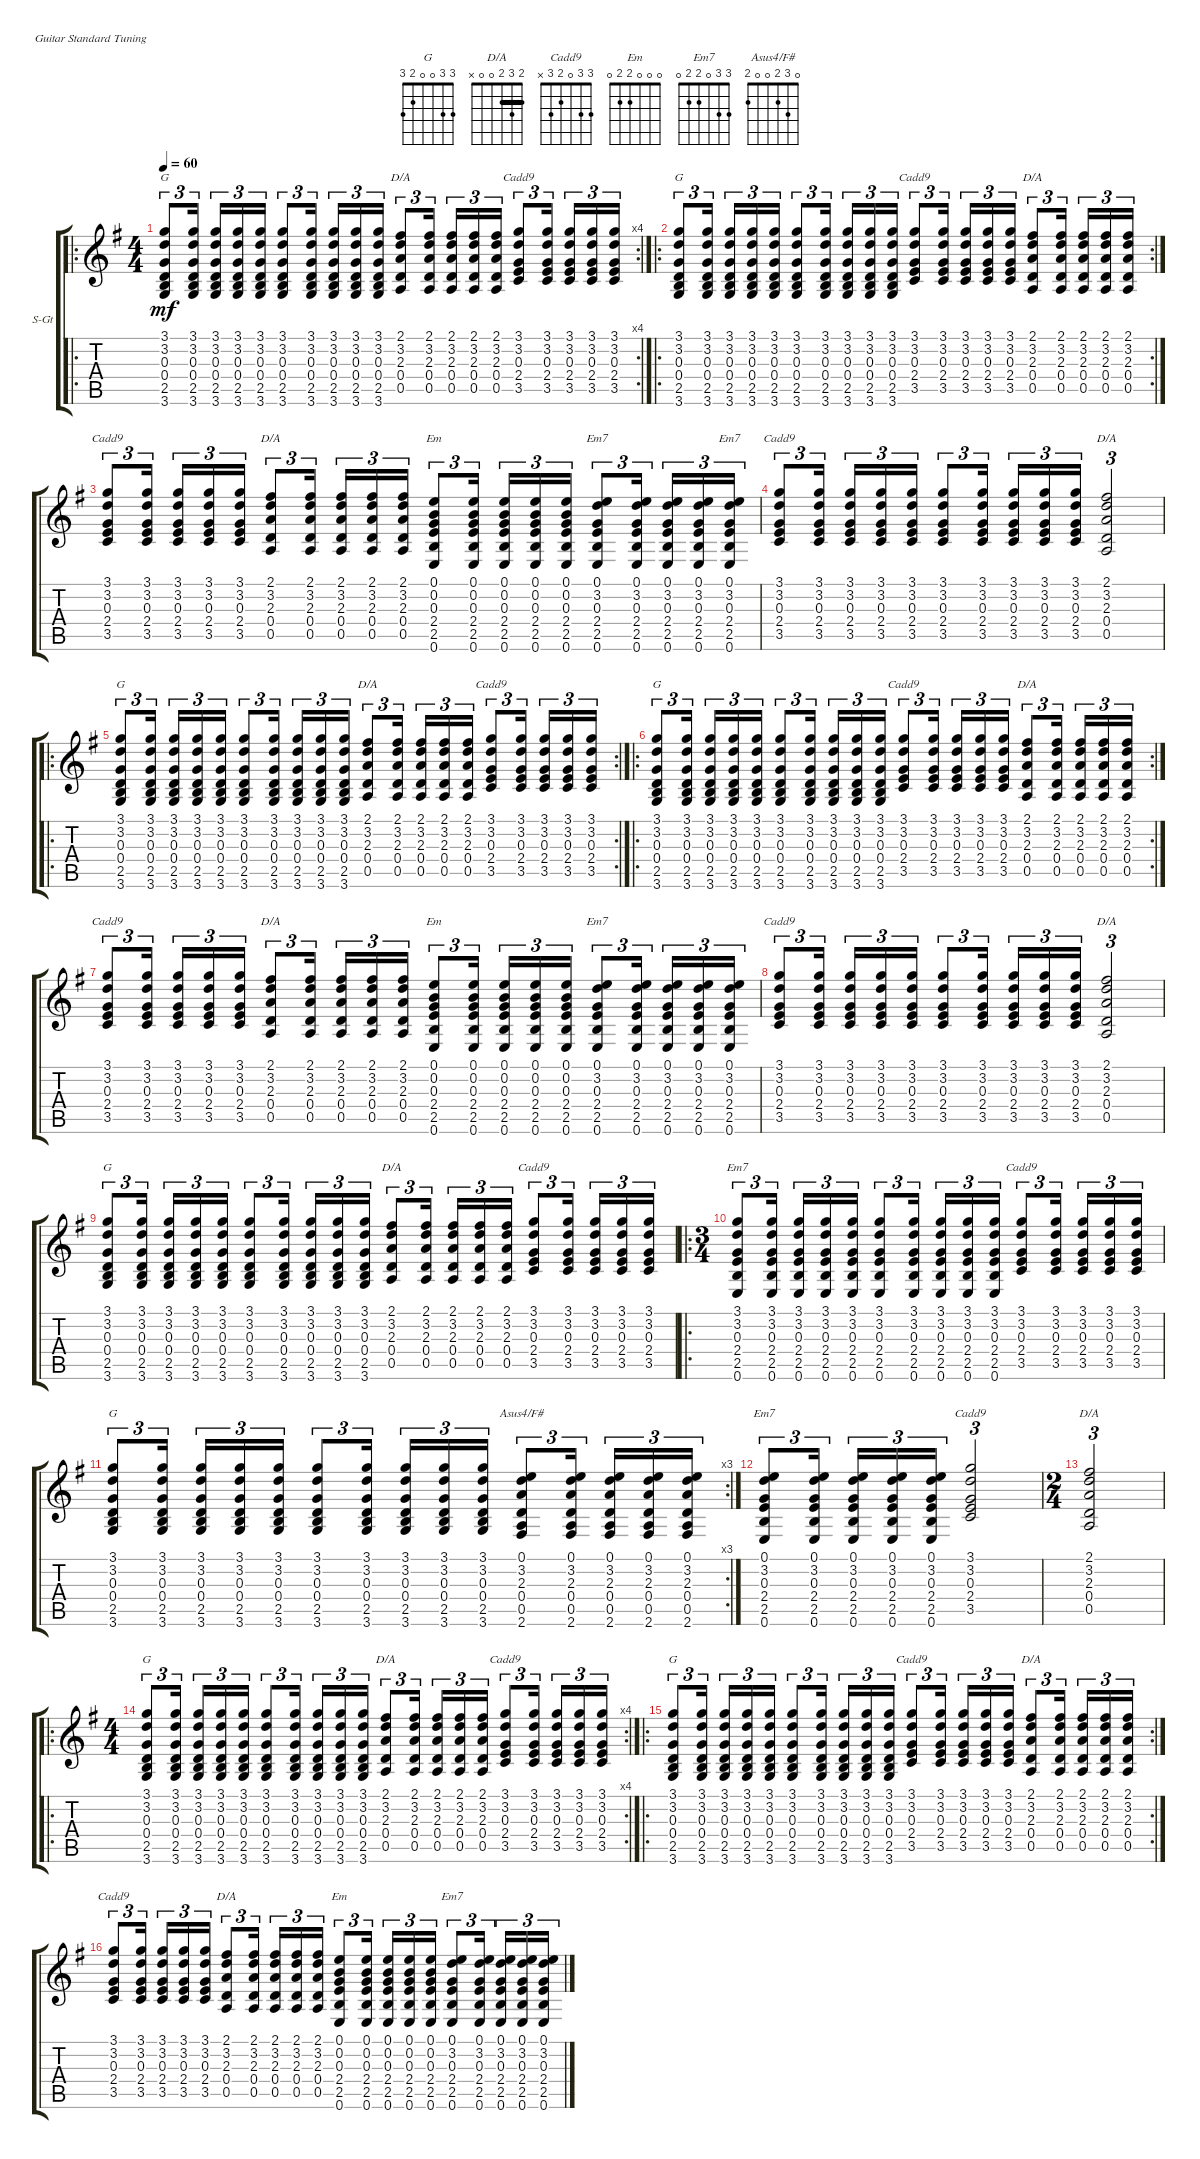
\defaultSystemsLayout 4
\bracketExtendMode groupsimilarinstruments
\firstSystemTrackNameOrientation horizontal
\otherSystemsTrackNameOrientation horizontal
\track ("Steel Guitar" "S-Gt") {instrument acousticguitarsteel}
\staff {score tabs}
\tuning (E4 B3 G3 D3 A2 E2)
\chord ("G" 3 3 0 0 2 3)
\chord ("D/A" 2 3 2 0 0 x) {barre 2}
\chord ("Cadd9" 3 3 0 2 3 x)
\chord ("Em" 0 0 0 2 2 0)
\chord ("Em7" 0 3 0 2 2 0)
\chord ("Em7" 3 3 0 2 2 0)
\chord ("Asus4/F#" 0 3 2 0 0 2)
\ro
\rc 4
\ts (4 4)
\tempo 60
\clef g2
\ks g
(3.6 2.5 0.4 0.3 3.2 3.1).8{tu (3 2) ch "G" dy mf instrument acousticguitarsteel} (3.6 2.5 0.4 0.3 3.2 3.1).16{tu (3 2)} (3.6 2.5 0.4 0.3 3.2 3.1).16{tu (3 2)} (3.6 2.5 0.4 0.3 3.2 3.1).16{tu (3 2)} (3.6 2.5 0.4 0.3 3.2 3.1).16{tu (3 2)} (3.6 2.5 0.4 0.3 3.2 3.1).8{tu (3 2)} (3.6 2.5 0.4 0.3 3.2 3.1).16{tu (3 2)} (3.6 2.5 0.4 0.3 3.2 3.1).16{tu (3 2)} (3.6 2.5 0.4 0.3 3.2 3.1).16{tu (3 2)} (3.6 2.5 0.4 0.3 3.2 3.1).16{tu (3 2)} (0.4 2.3 3.2 2.1 0.5).8{tu (3 2) ch "D/A"} (0.4 2.3 3.2 2.1 0.5).16{tu (3 2)} (0.4 2.3 3.2 2.1 0.5).16{tu (3 2)} (0.4 2.3 3.2 2.1 0.5).16{tu (3 2)} (0.4 2.3 3.2 2.1 0.5).16{tu (3 2)} (3.5 2.4 0.3 3.2 3.1).8{tu (3 2) ch "Cadd9"} (3.5 2.4 0.3 3.2 3.1).16{tu (3 2)} (3.5 2.4 0.3 3.2 3.1).16{tu (3 2)} (3.5 2.4 0.3 3.2 3.1).16{tu (3 2)} (3.5 2.4 0.3 3.2 3.1).16{tu (3 2)} |
\ro
\rc 2
(3.6 2.5 0.4 0.3 3.2 3.1).8{tu (3 2) ch "G"} (3.6 2.5 0.4 0.3 3.2 3.1).16{tu (3 2)} (3.6 2.5 0.4 0.3 3.2 3.1).16{tu (3 2)} (3.6 2.5 0.4 0.3 3.2 3.1).16{tu (3 2)} (3.6 2.5 0.4 0.3 3.2 3.1).16{tu (3 2)} (3.6 2.5 0.4 0.3 3.2 3.1).8{tu (3 2)} (3.6 2.5 0.4 0.3 3.2 3.1).16{tu (3 2)} (3.6 2.5 0.4 0.3 3.2 3.1).16{tu (3 2)} (3.6 2.5 0.4 0.3 3.2 3.1).16{tu (3 2)} (3.6 2.5 0.4 0.3 3.2 3.1).16{tu (3 2)} (3.5 2.4 0.3 3.2 3.1).8{tu (3 2) ch "Cadd9"} (3.5 2.4 0.3 3.2 3.1).16{tu (3 2)} (3.5 2.4 0.3 3.2 3.1).16{tu (3 2)} (3.5 2.4 0.3 3.2 3.1).16{tu (3 2)} (3.5 2.4 0.3 3.2 3.1).16{tu (3 2)} (0.4 2.3 3.2 2.1 0.5).8{tu (3 2) ch "D/A"} (0.4 2.3 3.2 2.1 0.5).16{tu (3 2)} (0.4 2.3 3.2 2.1 0.5).16{tu (3 2)} (0.4 2.3 3.2 2.1 0.5).16{tu (3 2)} (0.4 2.3 3.2 2.1 0.5).16{tu (3 2)} |
(3.5 2.4 0.3 3.2 3.1).8{tu (3 2) ch "Cadd9"} (3.5 2.4 0.3 3.2 3.1).16{tu (3 2)} (3.5 2.4 0.3 3.2 3.1).16{tu (3 2)} (3.5 2.4 0.3 3.2 3.1).16{tu (3 2)} (3.5 2.4 0.3 3.2 3.1).16{tu (3 2)} (0.4 2.3 3.2 2.1 0.5).8{tu (3 2) ch "D/A"} (0.4 2.3 3.2 2.1 0.5).16{tu (3 2)} (0.4 2.3 3.2 2.1 0.5).16{tu (3 2)} (0.4 2.3 3.2 2.1 0.5).16{tu (3 2)} (0.4 2.3 3.2 2.1 0.5).16{tu (3 2)} (0.6 2.5 2.4 0.3 0.2 0.1).8{tu (3 2) ch "Em"} (0.6 2.5 2.4 0.3 0.2 0.1).16{tu (3 2)} (0.6 2.5 2.4 0.3 0.2 0.1).16{tu (3 2)} (0.6 2.5 2.4 0.3 0.2 0.1).16{tu (3 2)} (0.6 2.5 2.4 0.3 0.2 0.1).16{tu (3 2)} (0.6 2.5 2.4 0.3 3.2 0.1).8{tu (3 2) ch "Em7"} (0.6 2.5 2.4 0.3 3.2 0.1).16{tu (3 2)} (0.6 2.5 2.4 0.3 3.2 0.1).16{tu (3 2)} (0.6 2.5 2.4 0.3 3.2 0.1).16{tu (3 2)} (0.6 2.5 2.4 0.3 3.2 0.1).16{tu (3 2) ch "Em7"} |
(3.5 2.4 0.3 3.2 3.1).8{tu (3 2) ch "Cadd9"} (3.5 2.4 0.3 3.2 3.1).16{tu (3 2)} (3.5 2.4 0.3 3.2 3.1).16{tu (3 2)} (3.5 2.4 0.3 3.2 3.1).16{tu (3 2)} (3.5 2.4 0.3 3.2 3.1).16{tu (3 2)} (3.5 2.4 0.3 3.2 3.1).8{tu (3 2)} (3.5 2.4 0.3 3.2 3.1).16{tu (3 2)} (3.5 2.4 0.3 3.2 3.1).16{tu (3 2)} (3.5 2.4 0.3 3.2 3.1).16{tu (3 2)} (3.5 2.4 0.3 3.2 3.1).16{tu (3 2)} (0.5 0.4 2.3 3.2 2.1).2{tu (3 2) ch "D/A"} |
\ro
\rc 2
(3.6 2.5 0.4 0.3 3.2 3.1).8{tu (3 2) ch "G"} (3.6 2.5 0.4 0.3 3.2 3.1).16{tu (3 2)} (3.6 2.5 0.4 0.3 3.2 3.1).16{tu (3 2)} (3.6 2.5 0.4 0.3 3.2 3.1).16{tu (3 2)} (3.6 2.5 0.4 0.3 3.2 3.1).16{tu (3 2)} (3.6 2.5 0.4 0.3 3.2 3.1).8{tu (3 2)} (3.6 2.5 0.4 0.3 3.2 3.1).16{tu (3 2)} (3.6 2.5 0.4 0.3 3.2 3.1).16{tu (3 2)} (3.6 2.5 0.4 0.3 3.2 3.1).16{tu (3 2)} (3.6 2.5 0.4 0.3 3.2 3.1).16{tu (3 2)} (0.4 2.3 3.2 2.1 0.5).8{tu (3 2) ch "D/A"} (0.4 2.3 3.2 2.1 0.5).16{tu (3 2)} (0.4 2.3 3.2 2.1 0.5).16{tu (3 2)} (0.4 2.3 3.2 2.1 0.5).16{tu (3 2)} (0.4 2.3 3.2 2.1 0.5).16{tu (3 2)} (3.5 2.4 0.3 3.2 3.1).8{tu (3 2) ch "Cadd9"} (3.5 2.4 0.3 3.2 3.1).16{tu (3 2)} (3.5 2.4 0.3 3.2 3.1).16{tu (3 2)} (3.5 2.4 0.3 3.2 3.1).16{tu (3 2)} (3.5 2.4 0.3 3.2 3.1).16{tu (3 2)} |
\ro
\rc 2
(3.6 2.5 0.4 0.3 3.2 3.1).8{tu (3 2) ch "G"} (3.6 2.5 0.4 0.3 3.2 3.1).16{tu (3 2)} (3.6 2.5 0.4 0.3 3.2 3.1).16{tu (3 2)} (3.6 2.5 0.4 0.3 3.2 3.1).16{tu (3 2)} (3.6 2.5 0.4 0.3 3.2 3.1).16{tu (3 2)} (3.6 2.5 0.4 0.3 3.2 3.1).8{tu (3 2)} (3.6 2.5 0.4 0.3 3.2 3.1).16{tu (3 2)} (3.6 2.5 0.4 0.3 3.2 3.1).16{tu (3 2)} (3.6 2.5 0.4 0.3 3.2 3.1).16{tu (3 2)} (3.6 2.5 0.4 0.3 3.2 3.1).16{tu (3 2)} (3.5 2.4 0.3 3.2 3.1).8{tu (3 2) ch "Cadd9"} (3.5 2.4 0.3 3.2 3.1).16{tu (3 2)} (3.5 2.4 0.3 3.2 3.1).16{tu (3 2)} (3.5 2.4 0.3 3.2 3.1).16{tu (3 2)} (3.5 2.4 0.3 3.2 3.1).16{tu (3 2)} (0.4 2.3 3.2 2.1 0.5).8{tu (3 2) ch "D/A"} (0.4 2.3 3.2 2.1 0.5).16{tu (3 2)} (0.4 2.3 3.2 2.1 0.5).16{tu (3 2)} (0.4 2.3 3.2 2.1 0.5).16{tu (3 2)} (0.4 2.3 3.2 2.1 0.5).16{tu (3 2)} |
(3.5 2.4 0.3 3.2 3.1).8{tu (3 2) ch "Cadd9"} (3.5 2.4 0.3 3.2 3.1).16{tu (3 2)} (3.5 2.4 0.3 3.2 3.1).16{tu (3 2)} (3.5 2.4 0.3 3.2 3.1).16{tu (3 2)} (3.5 2.4 0.3 3.2 3.1).16{tu (3 2)} (0.4 2.3 3.2 2.1 0.5).8{tu (3 2) ch "D/A"} (0.4 2.3 3.2 2.1 0.5).16{tu (3 2)} (0.4 2.3 3.2 2.1 0.5).16{tu (3 2)} (0.4 2.3 3.2 2.1 0.5).16{tu (3 2)} (0.4 2.3 3.2 2.1 0.5).16{tu (3 2)} (0.6 2.5 2.4 0.3 0.2 0.1).8{tu (3 2) ch "Em"} (0.6 2.5 2.4 0.3 0.2 0.1).16{tu (3 2)} (0.6 2.5 2.4 0.3 0.2 0.1).16{tu (3 2)} (0.6 2.5 2.4 0.3 0.2 0.1).16{tu (3 2)} (0.6 2.5 2.4 0.3 0.2 0.1).16{tu (3 2)} (0.6 2.5 2.4 0.3 3.2 0.1).8{tu (3 2) ch "Em7"} (0.6 2.5 2.4 0.3 3.2 0.1).16{tu (3 2)} (0.6 2.5 2.4 0.3 3.2 0.1).16{tu (3 2)} (0.6 2.5 2.4 0.3 3.2 0.1).16{tu (3 2)} (0.6 2.5 2.4 0.3 3.2 0.1).16{tu (3 2)} |
(3.5 2.4 0.3 3.2 3.1).8{tu (3 2) ch "Cadd9"} (3.5 2.4 0.3 3.2 3.1).16{tu (3 2)} (3.5 2.4 0.3 3.2 3.1).16{tu (3 2)} (3.5 2.4 0.3 3.2 3.1).16{tu (3 2)} (3.5 2.4 0.3 3.2 3.1).16{tu (3 2)} (3.5 2.4 0.3 3.2 3.1).8{tu (3 2)} (3.5 2.4 0.3 3.2 3.1).16{tu (3 2)} (3.5 2.4 0.3 3.2 3.1).16{tu (3 2)} (3.5 2.4 0.3 3.2 3.1).16{tu (3 2)} (3.5 2.4 0.3 3.2 3.1).16{tu (3 2)} (0.5 0.4 2.3 3.2 2.1).2{tu (3 2) ch "D/A"} |
(3.6 2.5 0.4 0.3 3.2 3.1).8{tu (3 2) ch "G"} (3.6 2.5 0.4 0.3 3.2 3.1).16{tu (3 2)} (3.6 2.5 0.4 0.3 3.2 3.1).16{tu (3 2)} (3.6 2.5 0.4 0.3 3.2 3.1).16{tu (3 2)} (3.6 2.5 0.4 0.3 3.2 3.1).16{tu (3 2)} (3.6 2.5 0.4 0.3 3.2 3.1).8{tu (3 2)} (3.6 2.5 0.4 0.3 3.2 3.1).16{tu (3 2)} (3.6 2.5 0.4 0.3 3.2 3.1).16{tu (3 2)} (3.6 2.5 0.4 0.3 3.2 3.1).16{tu (3 2)} (3.6 2.5 0.4 0.3 3.2 3.1).16{tu (3 2)} (0.4 2.3 3.2 2.1 0.5).8{tu (3 2) ch "D/A"} (0.4 2.3 3.2 2.1 0.5).16{tu (3 2)} (0.4 2.3 3.2 2.1 0.5).16{tu (3 2)} (0.4 2.3 3.2 2.1 0.5).16{tu (3 2)} (0.4 2.3 3.2 2.1 0.5).16{tu (3 2)} (3.5 2.4 0.3 3.2 3.1).8{tu (3 2) ch "Cadd9"} (3.5 2.4 0.3 3.2 3.1).16{tu (3 2)} (3.5 2.4 0.3 3.2 3.1).16{tu (3 2)} (3.5 2.4 0.3 3.2 3.1).16{tu (3 2)} (3.5 2.4 0.3 3.2 3.1).16{tu (3 2)} |
\ro
\ts (3 4)
(0.6 2.5 2.4 0.3 3.2 3.1).8{tu (3 2) ch "Em7"} (0.6 2.5 2.4 0.3 3.2 3.1).16{tu (3 2)} (0.6 2.5 2.4 0.3 3.2 3.1).16{tu (3 2)} (0.6 2.5 2.4 0.3 3.2 3.1).16{tu (3 2)} (0.6 2.5 2.4 0.3 3.2 3.1).16{tu (3 2)} (0.6 2.5 2.4 0.3 3.2 3.1).8{tu (3 2)} (0.6 2.5 2.4 0.3 3.2 3.1).16{tu (3 2)} (0.6 2.5 2.4 0.3 3.2 3.1).16{tu (3 2)} (0.6 2.5 2.4 0.3 3.2 3.1).16{tu (3 2)} (0.6 2.5 2.4 0.3 3.2 3.1).16{tu (3 2)} (3.5 2.4 0.3 3.2 3.1).8{tu (3 2) ch "Cadd9"} (3.5 2.4 0.3 3.2 3.1).16{tu (3 2)} (3.5 2.4 0.3 3.2 3.1).16{tu (3 2)} (3.5 2.4 0.3 3.2 3.1).16{tu (3 2)} (3.5 2.4 0.3 3.2 3.1).16{tu (3 2)} |
\rc 3
(3.6 2.5 0.4 0.3 3.2 3.1).8{tu (3 2) ch "G"} (3.6 2.5 0.4 0.3 3.2 3.1).16{tu (3 2)} (3.6 2.5 0.4 0.3 3.2 3.1).16{tu (3 2)} (3.6 2.5 0.4 0.3 3.2 3.1).16{tu (3 2)} (3.6 2.5 0.4 0.3 3.2 3.1).16{tu (3 2)} (3.6 2.5 0.4 0.3 3.2 3.1).8{tu (3 2)} (3.6 2.5 0.4 0.3 3.2 3.1).16{tu (3 2)} (3.6 2.5 0.4 0.3 3.2 3.1).16{tu (3 2)} (3.6 2.5 0.4 0.3 3.2 3.1).16{tu (3 2)} (3.6 2.5 0.4 0.3 3.2 3.1).16{tu (3 2)} (0.4 2.3 3.2 0.1 0.5 2.6).8{tu (3 2) ch "Asus4/F#"} (0.4 2.3 3.2 0.1 0.5 2.6).16{tu (3 2)} (0.4 2.3 3.2 0.1 0.5 2.6).16{tu (3 2)} (0.4 2.3 3.2 0.1 0.5 2.6).16{tu (3 2)} (0.4 2.3 3.2 0.1 0.5 2.6).16{tu (3 2)} |
(0.6 2.5 2.4 0.3 3.2 0.1).8{tu (3 2) ch "Em7"} (0.6 2.5 2.4 0.3 3.2 0.1).16{tu (3 2)} (0.6 2.5 2.4 0.3 3.2 0.1).16{tu (3 2)} (0.6 2.5 2.4 0.3 3.2 0.1).16{tu (3 2)} (0.6 2.5 2.4 0.3 3.2 0.1).16{tu (3 2)} (3.5 2.4 0.3 3.2 3.1).2{tu (3 2) ch "Cadd9"} |
\ts (2 4)
(0.4 2.3 3.2 2.1 0.5).2{tu (3 2) ch "D/A"} |
\ro
\rc 4
\ts (4 4)
(3.6 2.5 0.4 0.3 3.2 3.1).8{tu (3 2) ch "G"} (3.6 2.5 0.4 0.3 3.2 3.1).16{tu (3 2)} (3.6 2.5 0.4 0.3 3.2 3.1).16{tu (3 2)} (3.6 2.5 0.4 0.3 3.2 3.1).16{tu (3 2)} (3.6 2.5 0.4 0.3 3.2 3.1).16{tu (3 2)} (3.6 2.5 0.4 0.3 3.2 3.1).8{tu (3 2)} (3.6 2.5 0.4 0.3 3.2 3.1).16{tu (3 2)} (3.6 2.5 0.4 0.3 3.2 3.1).16{tu (3 2)} (3.6 2.5 0.4 0.3 3.2 3.1).16{tu (3 2)} (3.6 2.5 0.4 0.3 3.2 3.1).16{tu (3 2)} (0.4 2.3 3.2 2.1 0.5).8{tu (3 2) ch "D/A"} (0.4 2.3 3.2 2.1 0.5).16{tu (3 2)} (0.4 2.3 3.2 2.1 0.5).16{tu (3 2)} (0.4 2.3 3.2 2.1 0.5).16{tu (3 2)} (0.4 2.3 3.2 2.1 0.5).16{tu (3 2)} (3.5 2.4 0.3 3.2 3.1).8{tu (3 2) ch "Cadd9"} (3.5 2.4 0.3 3.2 3.1).16{tu (3 2)} (3.5 2.4 0.3 3.2 3.1).16{tu (3 2)} (3.5 2.4 0.3 3.2 3.1).16{tu (3 2)} (3.5 2.4 0.3 3.2 3.1).16{tu (3 2)} |
\ro
\rc 2
(3.6 2.5 0.4 0.3 3.2 3.1).8{tu (3 2) ch "G"} (3.6 2.5 0.4 0.3 3.2 3.1).16{tu (3 2)} (3.6 2.5 0.4 0.3 3.2 3.1).16{tu (3 2)} (3.6 2.5 0.4 0.3 3.2 3.1).16{tu (3 2)} (3.6 2.5 0.4 0.3 3.2 3.1).16{tu (3 2)} (3.6 2.5 0.4 0.3 3.2 3.1).8{tu (3 2)} (3.6 2.5 0.4 0.3 3.2 3.1).16{tu (3 2)} (3.6 2.5 0.4 0.3 3.2 3.1).16{tu (3 2)} (3.6 2.5 0.4 0.3 3.2 3.1).16{tu (3 2)} (3.6 2.5 0.4 0.3 3.2 3.1).16{tu (3 2)} (3.5 2.4 0.3 3.2 3.1).8{tu (3 2) ch "Cadd9"} (3.5 2.4 0.3 3.2 3.1).16{tu (3 2)} (3.5 2.4 0.3 3.2 3.1).16{tu (3 2)} (3.5 2.4 0.3 3.2 3.1).16{tu (3 2)} (3.5 2.4 0.3 3.2 3.1).16{tu (3 2)} (0.4 2.3 3.2 2.1 0.5).8{tu (3 2) ch "D/A"} (0.4 2.3 3.2 2.1 0.5).16{tu (3 2)} (0.4 2.3 3.2 2.1 0.5).16{tu (3 2)} (0.4 2.3 3.2 2.1 0.5).16{tu (3 2)} (0.4 2.3 3.2 2.1 0.5).16{tu (3 2)} |
(3.5 2.4 0.3 3.2 3.1).8{tu (3 2) ch "Cadd9"} (3.5 2.4 0.3 3.2 3.1).16{tu (3 2)} (3.5 2.4 0.3 3.2 3.1).16{tu (3 2)} (3.5 2.4 0.3 3.2 3.1).16{tu (3 2)} (3.5 2.4 0.3 3.2 3.1).16{tu (3 2)} (0.4 2.3 3.2 2.1 0.5).8{tu (3 2) ch "D/A"} (0.4 2.3 3.2 2.1 0.5).16{tu (3 2)} (0.4 2.3 3.2 2.1 0.5).16{tu (3 2)} (0.4 2.3 3.2 2.1 0.5).16{tu (3 2)} (0.4 2.3 3.2 2.1 0.5).16{tu (3 2)} (0.6 2.5 2.4 0.3 0.2 0.1).8{tu (3 2) ch "Em"} (0.6 2.5 2.4 0.3 0.2 0.1).16{tu (3 2)} (0.6 2.5 2.4 0.3 0.2 0.1).16{tu (3 2)} (0.6 2.5 2.4 0.3 0.2 0.1).16{tu (3 2)} (0.6 2.5 2.4 0.3 0.2 0.1).16{tu (3 2)} (0.6 2.5 2.4 0.3 3.2 0.1).8{tu (3 2) ch "Em7"} (0.6 2.5 2.4 0.3 3.2 0.1).16{tu (3 2)} (0.6 2.5 2.4 0.3 3.2 0.1).16{tu (3 2)} (0.6 2.5 2.4 0.3 3.2 0.1).16{tu (3 2)} (0.6 2.5 2.4 0.3 3.2 0.1).16{tu (3 2)}
